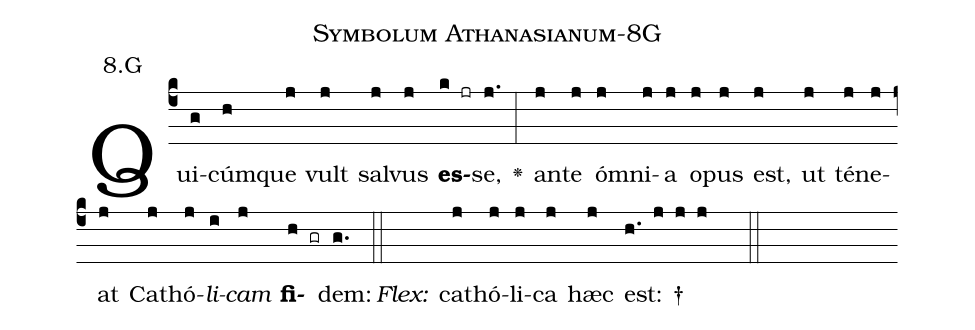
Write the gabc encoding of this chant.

name: Symbolum Athanasianum-8G;
annotation: 8.G;
%%
(c4)Qui(g)cúm(h)que(j) vult(j) sal(j)vus(j) <b>es</b>(k jr)se,(j.) <v>\greheightstar</v>(:) an(j)te(j) óm(j)ni(j)a(j) o(j)pus(j) est,(j) ut(j) té(j)ne(j)at(j) Ca(j)thó(j)<i>li</i>(i)<i>cam</i>(j) <b>fi</b>(h gr)dem:(g.) (::)
<i>Flex:</i>()  ca(j)thó(j)li(j)ca(j) hæc(j) est: †(h. j j j  ::)

%E(j) u(j) o(i) u(j) a(h) e.(g.) (::)
